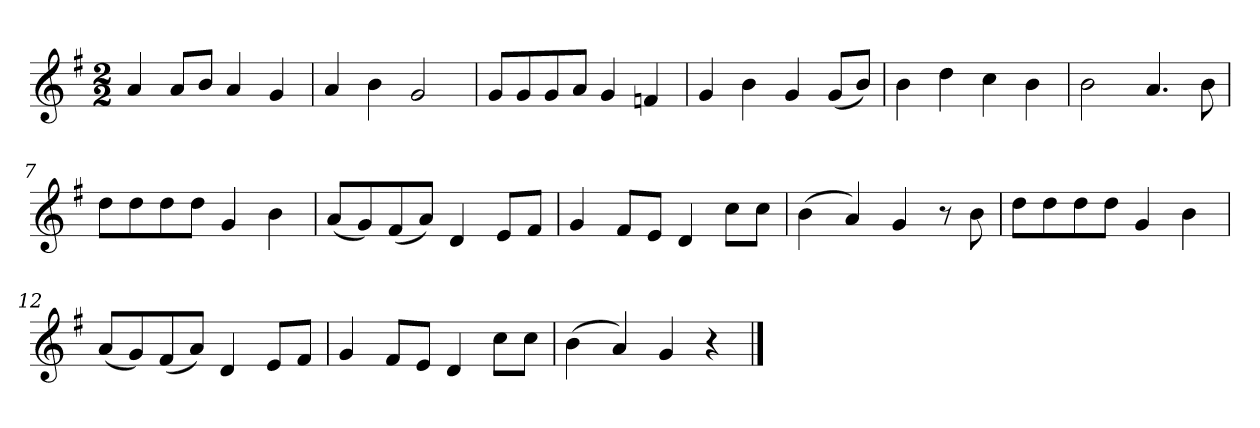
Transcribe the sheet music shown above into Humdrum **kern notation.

**kern
*part1
*staff1
*k[f#]
*M2/2
*MM120
=1
4a
8aL
8bJ
4a
4g
=2
4a
4b
2g
=3
8gL
8g
8g
8aJ
4g
4fn
=4
4g
4b
4g
(8gL
8bJ)
=5
4b
4dd
4cc
4b
=6
2b
4.a
8b
=7
8ddL
8dd
8dd
8ddJ
4g
4b
=8
(8aL
8g)
(8f#
8aJ)
4d
8eL
8f#J
=9
4g
8f#L
8eJ
4d
8ccL
8ccJ
=10
(4b
4a)
4g
8r
8b
=11
8ddL
8dd
8dd
8ddJ
4g
4b
=12
(8aL
8g)
(8f#
8aJ)
4d
8eL
8f#J
=13
4g
8f#L
8eJ
4d
8ccL
8ccJ
=14
(4b
4a)
4g
4r
==
*-
